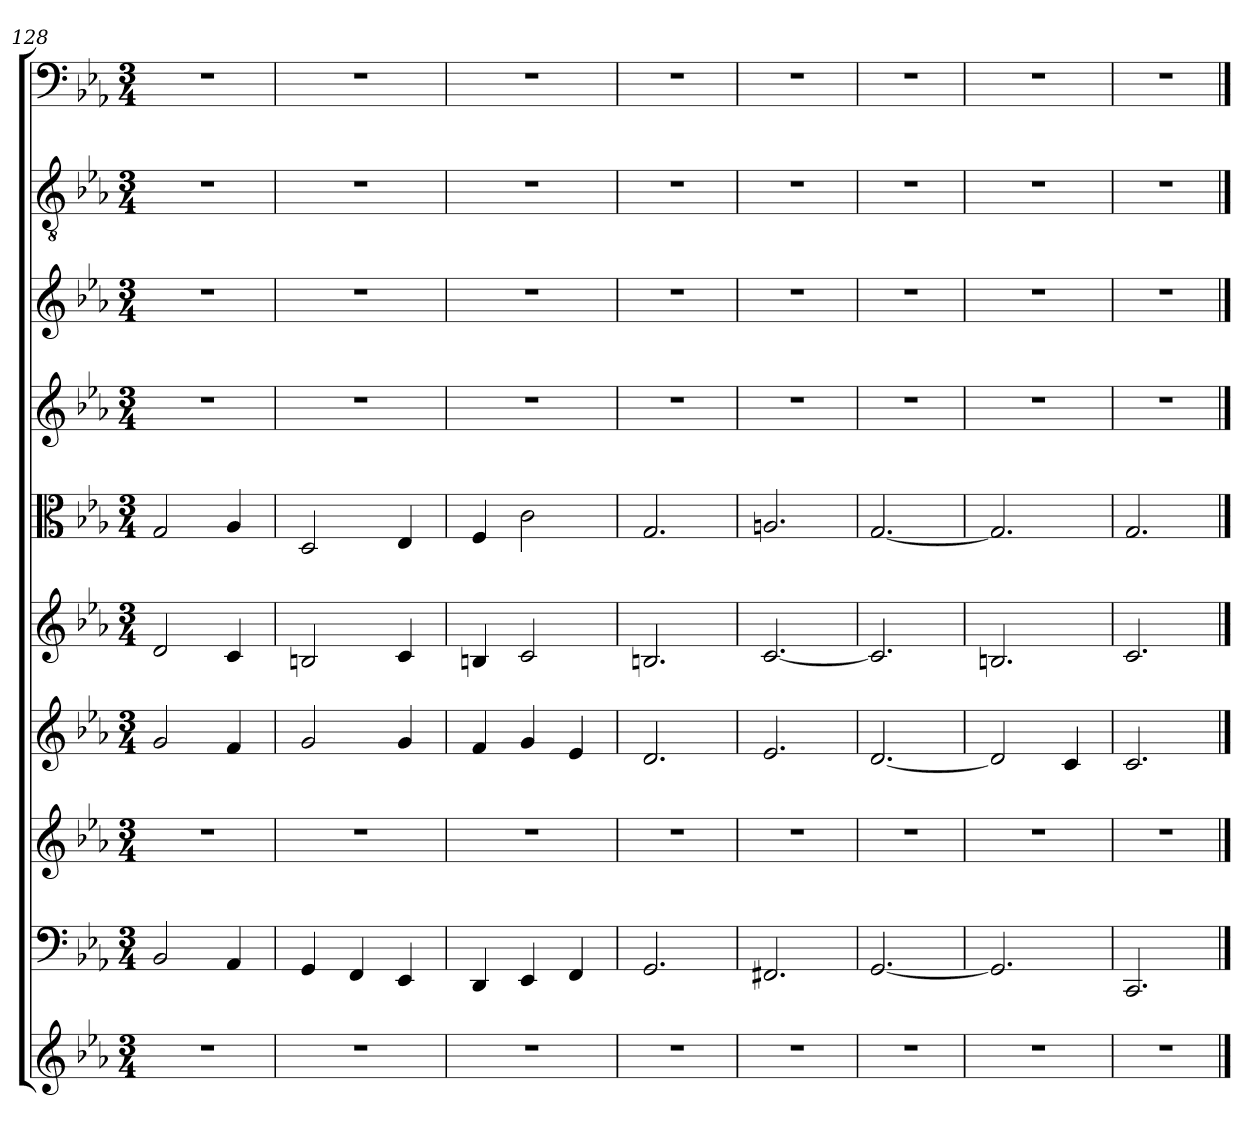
**kern	**kern	**kern	**kern	**kern	**kern	**kern	**kern	**kern	**kern
*part10	*part9	*part8	*part7	*part6	*part5	*part4	*part3	*part2	*part1
*staff10	*staff9	*staff8	*staff7	*staff6	*staff5	*staff4	*staff3	*staff2	*staff1
*clefG2	*clefF4	*clefG2	*clefG2	*clefG2	*clefC3	*clefG2	*clefG2	*clefGv2	*clefF4
*k[b-e-a-]	*k[b-e-a-]	*k[b-e-a-]	*k[b-e-a-]	*k[b-e-a-]	*k[b-e-a-]	*k[b-e-a-]	*k[b-e-a-]	*k[b-e-a-]	*k[b-e-a-]
*c:	*c:	*c:	*c:	*c:	*c:	*c:	*c:	*c:	*c:
*M3/4	*M3/4	*M3/4	*M3/4	*M3/4	*M3/4	*M3/4	*M3/4	*M3/4	*M3/4
=128	=128	=128	=128	=128	=128	=128	=128	=128	=128
2.r	2BB-/	2.r	2g/	2d/	2G/	2.r	2.r	2.r	2.r
.	4AA-/	.	4f/	4c/	4A-/	.	.	.	.
=129	=129	=129	=129	=129	=129	=129	=129	=129	=129
2.r	4GG/	2.r	2g/	2Bn/	2D/	2.r	2.r	2.r	2.r
.	4FF/	.	.	.	.	.	.	.	.
.	4EE-/	.	4g/	4c/	4E-/	.	.	.	.
=130	=130	=130	=130	=130	=130	=130	=130	=130	=130
2.r	4DD/	2.r	4f/	4Bn/	4F/	2.r	2.r	2.r	2.r
.	4EE-/	.	4g/	2c/	2c\	.	.	.	.
.	4FF/	.	4e-/	.	.	.	.	.	.
=131	=131	=131	=131	=131	=131	=131	=131	=131	=131
2.r	2.GG/	2.r	2.d/	2.Bn/	2.G/	2.r	2.r	2.r	2.r
=132	=132	=132	=132	=132	=132	=132	=132	=132	=132
2.r	2.FF#X/	2.r	2.e-/	[2.c/	2.An/	2.r	2.r	2.r	2.r
=133	=133	=133	=133	=133	=133	=133	=133	=133	=133
2.r	[2.GG/	2.r	[2.d/	2.c/]	[2.G/	2.r	2.r	2.r	2.r
=134	=134	=134	=134	=134	=134	=134	=134	=134	=134
2.r	2.GG/]	2.r	2d/]	2.Bn/	2.G/]	2.r	2.r	2.r	2.r
.	.	.	4c/	.	.	.	.	.	.
=135	=135	=135	=135	=135	=135	=135	=135	=135	=135
2.r	2.CC/	2.r	2.c/	2.c/	2.G/	2.r	2.r	2.r	2.r
==	==	==	==	==	==	==	==	==	==
*-	*-	*-	*-	*-	*-	*-	*-	*-	*-
